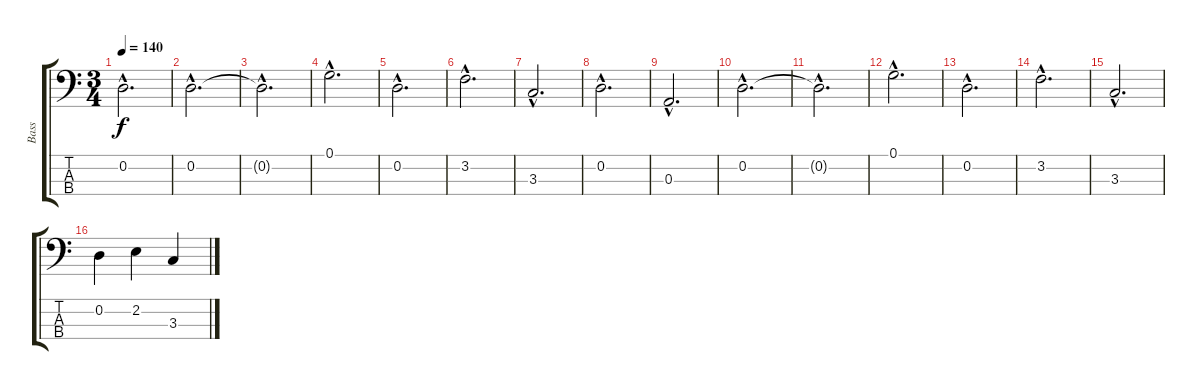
\track ("Bass" "Bass") {instrument electricbassfinger}
\staff {score tabs}
\tuning (G2 D2 A1 E1) {hide}
\ts (3 4)
\tempo 140
\clef f4
\ks c
0.2{hac}.2{d dy f} |
0.2{hac}.2{d} |
0.2{hac t}.2{d} |
0.1{hac}.2{d} |
0.2{hac}.2{d} |
3.2{hac}.2{d} |
3.3{hac}.2{d} |
0.2{hac}.2{d} |
0.3{hac}.2{d} |
0.2{hac}.2{d} |
0.2{hac t}.2{d} |
0.1{hac}.2{d} |
0.2{hac}.2{d} |
3.2{hac}.2{d} |
3.3{hac}.2{d} |
0.2.4 2.2.4 3.3.4
